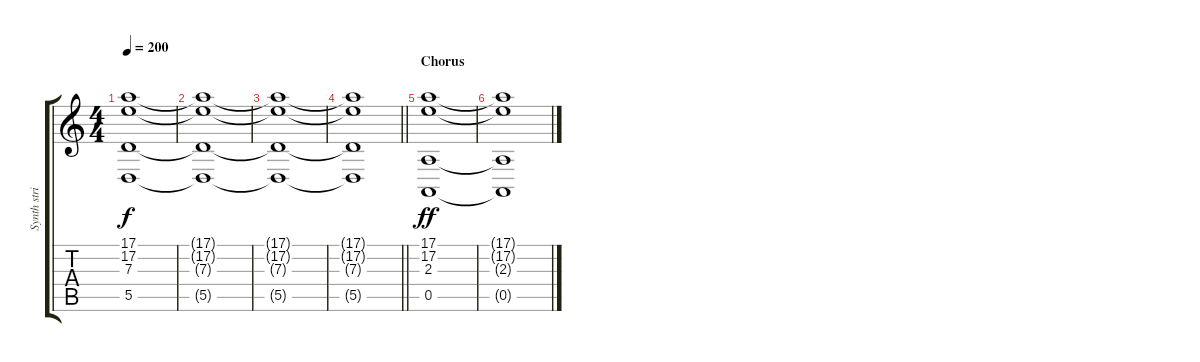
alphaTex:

\track ("Synth strings" "Synth stri") {instrument stringensemble1}
\staff {score tabs}
\tuning (E4 B3 G3 D3 A2 E2) {hide}
\ts (4 4)
\tempo 200
\clef g2
\ks c
(17.1 17.2 7.3 5.5).1{dy f} |
(17.1{t} 17.2{t} 7.3{t} 5.5{t}).1 |
(17.1{t} 17.2{t} 7.3{t} 5.5{t}).1 |
\barLineRight lightlight
(17.1{t} 17.2{t} 7.3{t} 5.5{t}).1 |
\section ("" "Chorus")
(17.1 17.2 2.3 0.5).1{dy ff volume 0} |
(17.1{t} 17.2{t} 2.3{t} 0.5{t}).1
